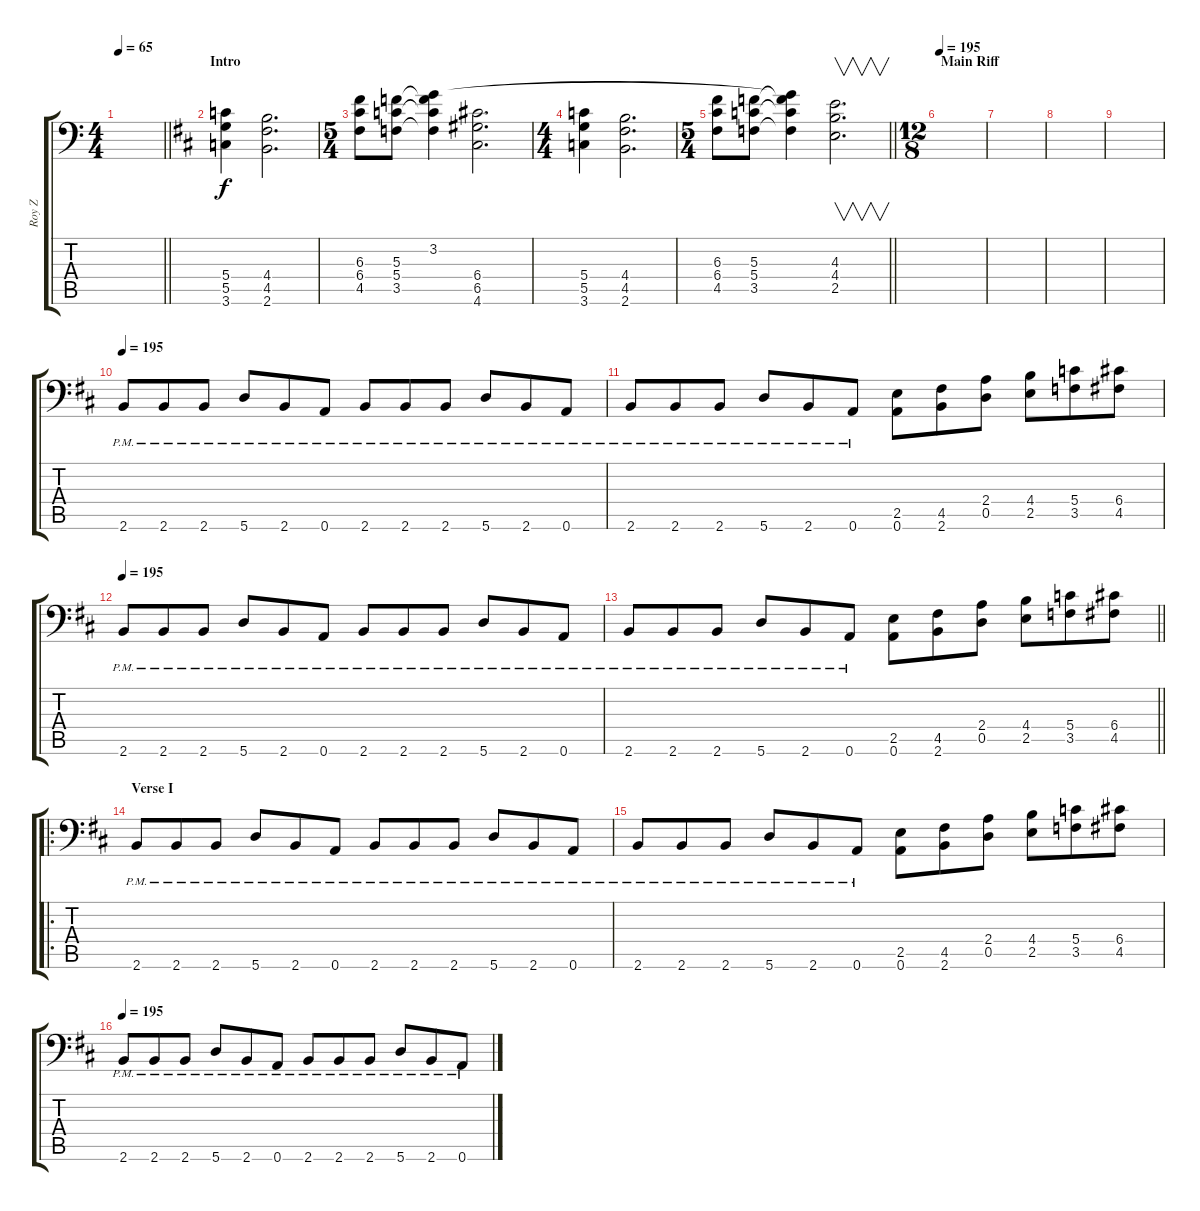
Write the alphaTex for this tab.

\track ("Roy Z" "Roy Z") {instrument distortionguitar}
\staff {score tabs}
\tuning (A3 E3 C3 G2 D2 A1) {hide}
\ts (4 4)
\tempo 65
\clef f4
\barLineRight lightlight
\ks c
|
\section ("" "Intro")
\ks d
(5.4 5.5 3.6).4 (4.4 4.5 2.6).2{d} |
\ts (5 4)
(6.3 6.4 4.5).8 (5.3 5.4 3.5).8 (3.2 5.3{t} 5.4{t} 3.5{t}).4 (6.4 6.5 4.6).2{d} |
\ts (4 4)
(5.4 5.5 3.6).4 (4.4 4.5 2.6).2{d} |
\ts (5 4)
\barLineRight lightlight
(6.3 6.4 4.5).8 (5.3 5.4 3.5).8 (3.2{t} 5.3{t} 5.4{t} 3.5{t}).4 (4.3 4.4 2.5).2{v d} |
\ts (12 8)
\section ("" "Main Riff")
\tempo 195
|
|
|
|
\tempo 195
2.6{pm}.8 2.6{pm}.8 2.6{pm}.8 5.6{pm}.8 2.6{pm}.8 0.6{pm}.8 2.6{pm}.8 2.6{pm}.8 2.6{pm}.8 5.6{pm}.8 2.6{pm}.8 0.6{pm}.8 |
2.6{pm}.8 2.6{pm}.8 2.6{pm}.8 5.6{pm}.8 2.6{pm}.8 0.6{pm}.8 (2.5 0.6).8 (4.5 2.6).8 (2.4 0.5).8 (4.4 2.5).8 (5.4 3.5).8 (6.4 4.5).8 |
\tempo 195
2.6{pm}.8 2.6{pm}.8 2.6{pm}.8 5.6{pm}.8 2.6{pm}.8 0.6{pm}.8 2.6{pm}.8 2.6{pm}.8 2.6{pm}.8 5.6{pm}.8 2.6{pm}.8 0.6{pm}.8 |
\barLineRight lightlight
2.6{pm}.8 2.6{pm}.8 2.6{pm}.8 5.6{pm}.8 2.6{pm}.8 0.6{pm}.8 (2.5 0.6).8 (4.5 2.6).8 (2.4 0.5).8 (4.4 2.5).8 (5.4 3.5).8 (6.4 4.5).8 |
\ro
\section ("" "Verse I")
2.6{pm}.8 2.6{pm}.8 2.6{pm}.8 5.6{pm}.8 2.6{pm}.8 0.6{pm}.8 2.6{pm}.8 2.6{pm}.8 2.6{pm}.8 5.6{pm}.8 2.6{pm}.8 0.6{pm}.8 |
2.6{pm}.8 2.6{pm}.8 2.6{pm}.8 5.6{pm}.8 2.6{pm}.8 0.6{pm}.8 (2.5 0.6).8 (4.5 2.6).8 (2.4 0.5).8 (4.4 2.5).8 (5.4 3.5).8 (6.4 4.5).8 |
\tempo 195
2.6{pm}.8 2.6{pm}.8 2.6{pm}.8 5.6{pm}.8 2.6{pm}.8 0.6{pm}.8 2.6{pm}.8 2.6{pm}.8 2.6{pm}.8 5.6{pm}.8 2.6{pm}.8 0.6{pm}.8
